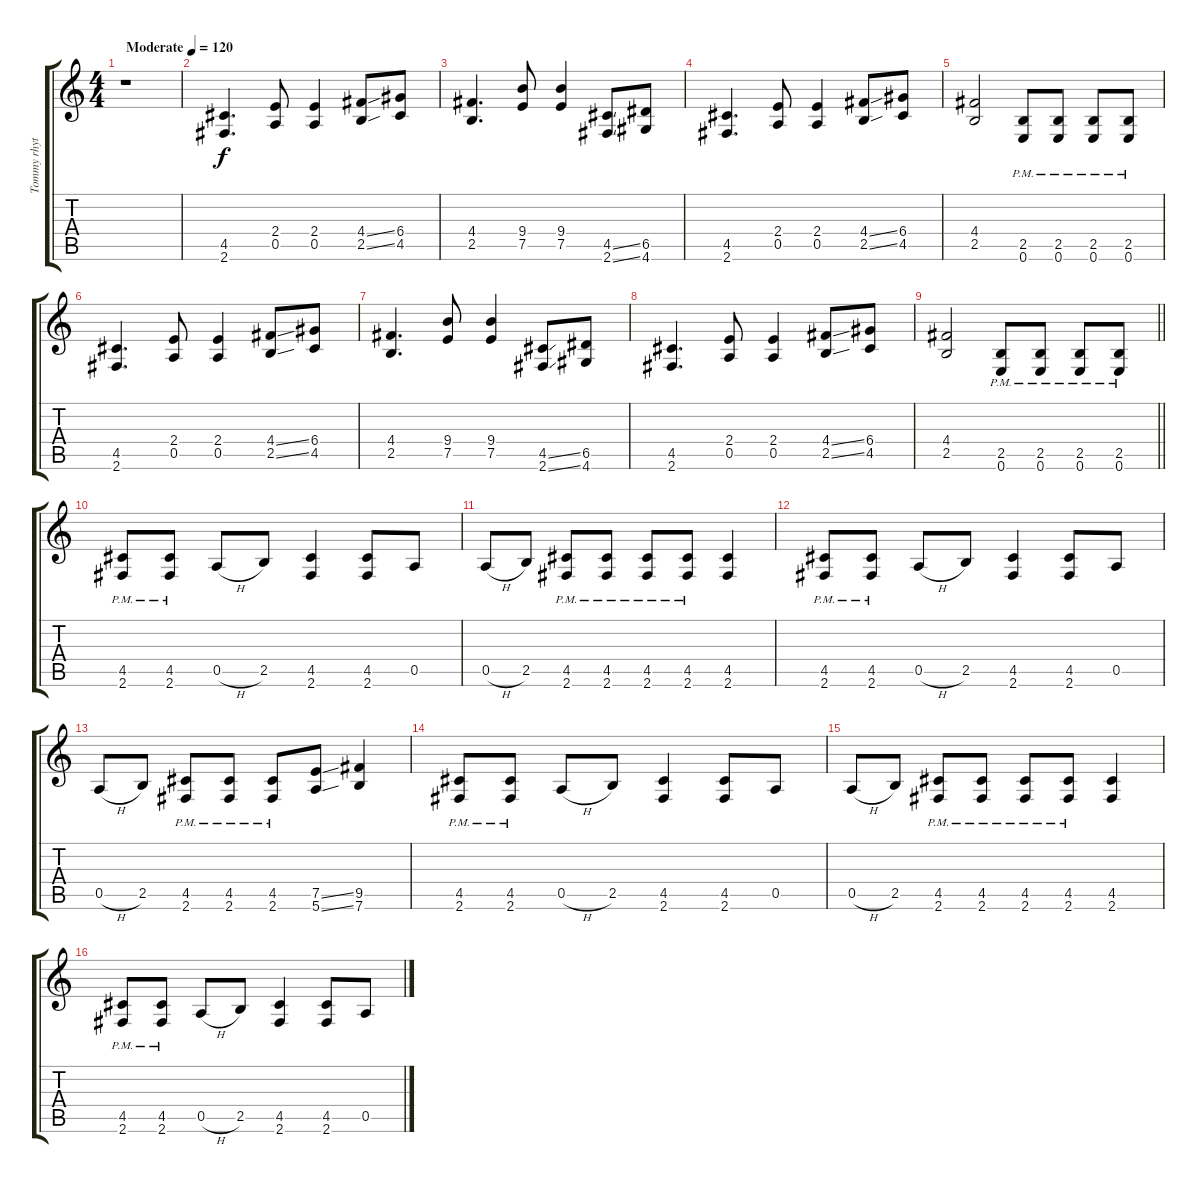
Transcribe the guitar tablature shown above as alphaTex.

\track ("Tommy rhythm guitar" "Tommy rhyt") {instrument distortionguitar}
\staff {score tabs}
\tuning (E4 B3 G3 D3 A2 E2) {hide}
\ts (4 4)
\tempo (120 "Moderate")
\clef g2
\ks c
r.1{dy f instrument distortionguitar} |
(4.5 2.6).4{d} (2.4 0.5).8 (2.4 0.5).4 (4.4{ss} 2.5{ss}).8 (6.4 4.5).8 |
(4.4 2.5).4{d} (9.4 7.5).8 (9.4 7.5).4 (4.5{ss} 2.6{ss}).8 (6.5 4.6).8 |
(4.5 2.6).4{d} (2.4 0.5).8 (2.4 0.5).4 (4.4{ss} 2.5{ss}).8 (6.4 4.5).8 |
(4.4 2.5).2 (2.5{pm} 0.6{pm}).8 (2.5{pm} 0.6{pm}).8 (2.5{pm} 0.6{pm}).8 (2.5{pm} 0.6{pm}).8 |
(4.5 2.6).4{d} (2.4 0.5).8 (2.4 0.5).4 (4.4{ss} 2.5{ss}).8 (6.4 4.5).8 |
(4.4 2.5).4{d} (9.4 7.5).8 (9.4 7.5).4 (4.5{ss} 2.6{ss}).8 (6.5 4.6).8 |
(4.5 2.6).4{d} (2.4 0.5).8 (2.4 0.5).4 (4.4{ss} 2.5{ss}).8 (6.4 4.5).8 |
\barLineRight lightlight
(4.4 2.5).2 (2.5{pm} 0.6{pm}).8 (2.5{pm} 0.6{pm}).8 (2.5{pm} 0.6{pm}).8 (2.5{pm} 0.6{pm}).8 |
(4.5{pm} 2.6{pm}).8 (4.5{pm} 2.6{pm}).8 0.5{h}.8 2.5.8 (4.5 2.6).4 (4.5 2.6).8 0.5.8 |
0.5{h}.8 2.5.8 (4.5{pm} 2.6{pm}).8 (4.5{pm} 2.6{pm}).8 (4.5{pm} 2.6{pm}).8 (4.5{pm} 2.6{pm}).8 (4.5 2.6).4 |
(4.5{pm} 2.6{pm}).8 (4.5{pm} 2.6{pm}).8 0.5{h}.8 2.5.8 (4.5 2.6).4 (4.5 2.6).8 0.5.8 |
0.5{h}.8 2.5.8 (4.5{pm} 2.6{pm}).8 (4.5{pm} 2.6{pm}).8 (4.5{pm} 2.6{pm}).8 (7.5{ss} 5.6{ss}).8 (9.5 7.6).4 |
(4.5{pm} 2.6{pm}).8 (4.5{pm} 2.6{pm}).8 0.5{h}.8 2.5.8 (4.5 2.6).4 (4.5 2.6).8 0.5.8 |
0.5{h}.8 2.5.8 (4.5{pm} 2.6{pm}).8 (4.5{pm} 2.6{pm}).8 (4.5{pm} 2.6{pm}).8 (4.5{pm} 2.6{pm}).8 (4.5 2.6).4 |
(4.5{pm} 2.6{pm}).8 (4.5{pm} 2.6{pm}).8 0.5{h}.8 2.5.8 (4.5 2.6).4 (4.5 2.6).8 0.5.8
